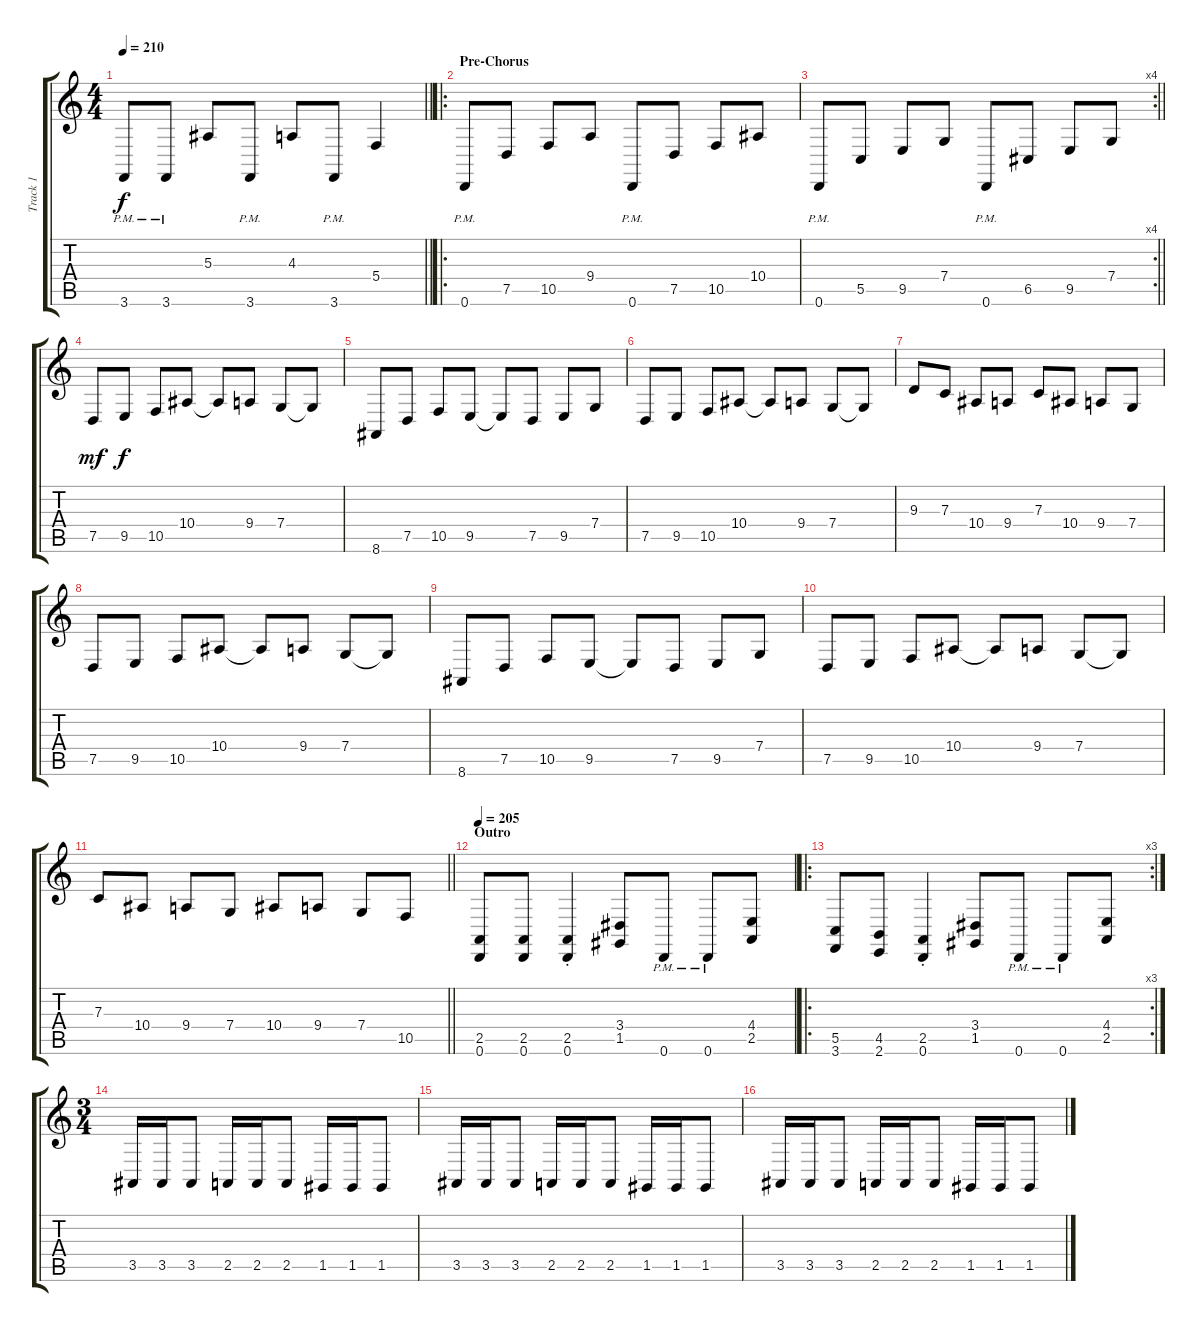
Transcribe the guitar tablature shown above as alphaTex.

\track ("Track 1" "Track 1") {instrument choiraahs}
\staff {score tabs}
\tuning (D4 A3 F3 C3 G2 D2) {hide}
\ts (4 4)
\tempo 210
\clef g2
\barLineRight lightlight
\ks c
3.6{pm}.8{dy f} 3.6{pm}.8 5.3.8 3.6{pm}.8 4.3.8 3.6{pm}.8 5.4.4 |
\ro
\section ("" "Pre-Chorus")
0.6{pm}.8 7.5.8 10.5.8 9.4.8 0.6{pm}.8 7.5.8 10.5.8 10.4.8 |
\rc 4
\barLineRight lightlight
0.6{pm}.8 5.5.8 9.5.8 7.4.8 0.6{pm}.8 6.5.8 9.5.8 7.4.8 |
7.5.8{dy mf volume 14} 9.5.8{dy f} 10.5.8 10.4.8 10.4{t}.8 9.4.8 7.4.8 7.4{t}.8 |
8.6.8 7.5.8 10.5.8 9.5.8 9.5{t}.8 7.5.8 9.5.8 7.4.8 |
7.5.8 9.5.8 10.5.8 10.4.8 10.4{t}.8 9.4.8 7.4.8 7.4{t}.8 |
9.3.8 7.3.8 10.4.8 9.4.8 7.3.8 10.4.8 9.4.8 7.4.8 |
7.5.8 9.5.8 10.5.8 10.4.8 10.4{t}.8 9.4.8 7.4.8 7.4{t}.8 |
8.6.8 7.5.8 10.5.8 9.5.8 9.5{t}.8 7.5.8 9.5.8 7.4.8 |
7.5.8 9.5.8 10.5.8 10.4.8 10.4{t}.8 9.4.8 7.4.8 7.4{t}.8 |
\barLineRight lightlight
7.3.8 10.4.8 9.4.8 7.4.8 10.4.8 9.4.8 7.4.8 10.5.8 |
\section ("" "Outro")
\tempo 205
(2.5 0.6).8{volume 14} (2.5 0.6).8 (2.5{st} 0.6{st}).4 (3.4 1.5).8 0.6{pm}.8 0.6{pm}.8 (4.4 2.5).8 |
\ro
\rc 3
(5.5 3.6).8 (4.5 2.6).8 (2.5{st} 0.6{st}).4 (3.4 1.5).8 0.6{pm}.8 0.6{pm}.8 (4.4 2.5).8 |
\ts (3 4)
3.5.16 3.5.16 3.5.8 2.5.16 2.5.16 2.5.8 1.5.16 1.5.16 1.5.8 |
3.5.16 3.5.16 3.5.8 2.5.16 2.5.16 2.5.8 1.5.16 1.5.16 1.5.8 |
3.5.16 3.5.16 3.5.8 2.5.16 2.5.16 2.5.8 1.5.16 1.5.16 1.5.8
